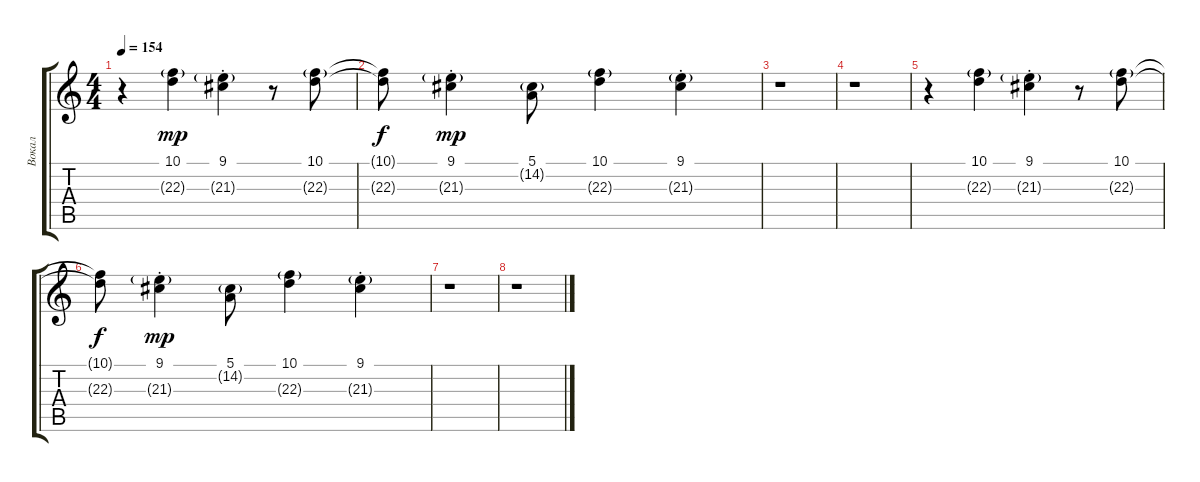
\track ("Вокал" "Вокал") {instrument sopranosax}
\staff {score tabs}
\tuning (E4 B3 G3 D3 A2 E2) {hide}
\ts (4 4)
\tempo 154
\clef g2
\ks c
r.4{dy mp} (10.1 22.3{g}).4 (9.1{st} 21.3{g st}).4 r.8 (10.1 22.3{g}).8 |
(10.1{t} 22.3{t}).8{dy f} (9.1{st} 21.3{g st}).4{dy mp} (5.1 14.2{g}).8 (10.1 22.3{g}).4 (9.1{st} 21.3{g st}).4 |
r.1 |
r.1 |
r.4 (10.1 22.3{g}).4 (9.1{st} 21.3{g st}).4 r.8 (10.1 22.3{g}).8 |
(10.1{t} 22.3{t}).8{dy f} (9.1{st} 21.3{g st}).4{dy mp} (5.1 14.2{g}).8 (10.1 22.3{g}).4 (9.1{st} 21.3{g st}).4 |
r.1 |
r.1
